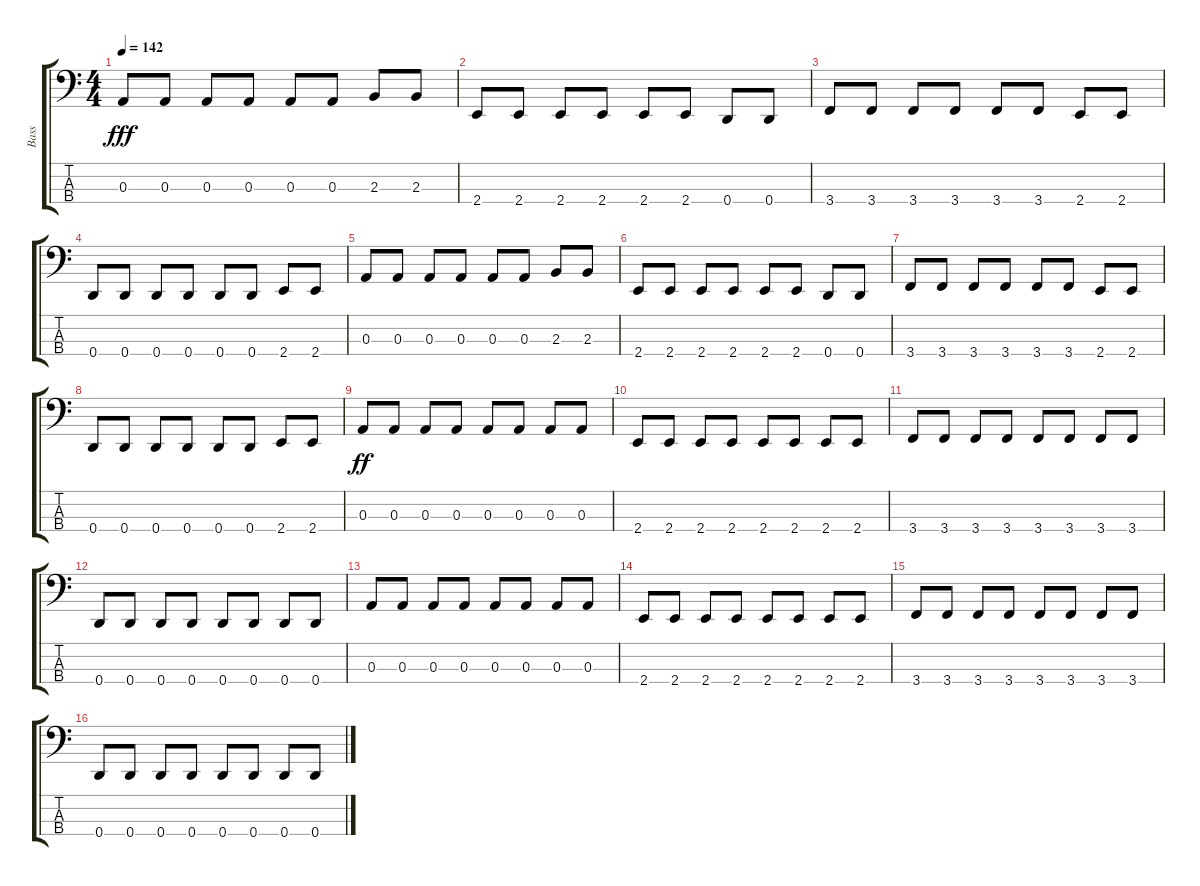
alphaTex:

\track ("Bass" "Bass") {instrument electricbasspick}
\staff {score tabs}
\tuning (G2 D2 A1 D1) {hide}
\ts (4 4)
\tempo 142
\clef f4
\ks c
0.3.8{dy fff} 0.3.8 0.3.8 0.3.8 0.3.8 0.3.8 2.3.8 2.3.8 |
2.4.8 2.4.8 2.4.8 2.4.8 2.4.8 2.4.8 0.4.8 0.4.8 |
3.4.8 3.4.8 3.4.8 3.4.8 3.4.8 3.4.8 2.4.8 2.4.8 |
0.4.8 0.4.8 0.4.8 0.4.8 0.4.8 0.4.8 2.4.8 2.4.8 |
0.3.8 0.3.8 0.3.8 0.3.8 0.3.8 0.3.8 2.3.8 2.3.8 |
2.4.8 2.4.8 2.4.8 2.4.8 2.4.8 2.4.8 0.4.8 0.4.8 |
3.4.8 3.4.8 3.4.8 3.4.8 3.4.8 3.4.8 2.4.8 2.4.8 |
0.4.8 0.4.8 0.4.8 0.4.8 0.4.8 0.4.8 2.4.8 2.4.8 |
0.3.8{dy ff} 0.3.8 0.3.8 0.3.8 0.3.8 0.3.8 0.3.8 0.3.8 |
2.4.8 2.4.8 2.4.8 2.4.8 2.4.8 2.4.8 2.4.8 2.4.8 |
3.4.8 3.4.8 3.4.8 3.4.8 3.4.8 3.4.8 3.4.8 3.4.8 |
0.4.8 0.4.8 0.4.8 0.4.8 0.4.8 0.4.8 0.4.8 0.4.8 |
0.3.8 0.3.8 0.3.8 0.3.8 0.3.8 0.3.8 0.3.8 0.3.8 |
2.4.8 2.4.8 2.4.8 2.4.8 2.4.8 2.4.8 2.4.8 2.4.8 |
3.4.8 3.4.8 3.4.8 3.4.8 3.4.8 3.4.8 3.4.8 3.4.8 |
0.4.8 0.4.8 0.4.8 0.4.8 0.4.8 0.4.8 0.4.8 0.4.8
